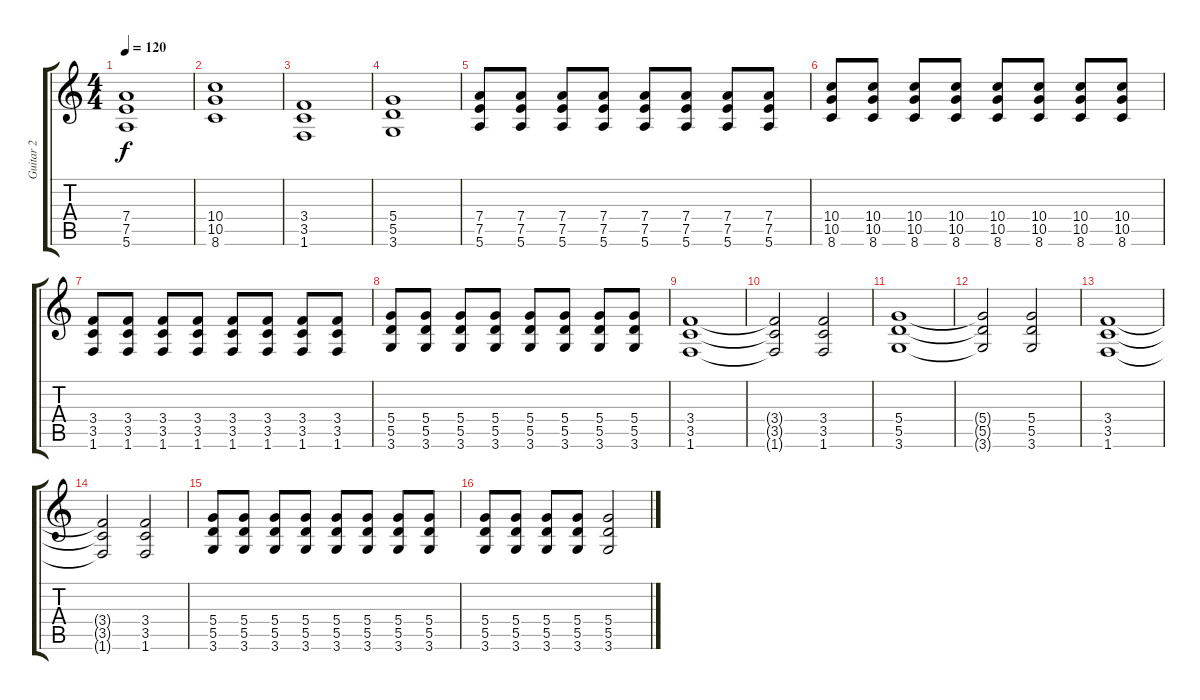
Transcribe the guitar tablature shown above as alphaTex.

\track ("Guitar 2" "Guitar 2") {instrument distortionguitar}
\staff {score tabs}
\tuning (E4 B3 G3 D3 A2 E2) {hide}
\ts (4 4)
\tempo 120
\clef g2
\ks c
(7.4 7.5 5.6).1{dy f} |
(10.4 10.5 8.6).1 |
(3.4 3.5 1.6).1 |
(5.4 5.5 3.6).1 |
(7.4 7.5 5.6).8 (7.4 7.5 5.6).8 (7.4 7.5 5.6).8 (7.4 7.5 5.6).8 (7.4 7.5 5.6).8 (7.4 7.5 5.6).8 (7.4 7.5 5.6).8 (7.4 7.5 5.6).8 |
(10.4 10.5 8.6).8 (10.4 10.5 8.6).8 (10.4 10.5 8.6).8 (10.4 10.5 8.6).8 (10.4 10.5 8.6).8 (10.4 10.5 8.6).8 (10.4 10.5 8.6).8 (10.4 10.5 8.6).8 |
(3.4 3.5 1.6).8 (3.4 3.5 1.6).8 (3.4 3.5 1.6).8 (3.4 3.5 1.6).8 (3.4 3.5 1.6).8 (3.4 3.5 1.6).8 (3.4 3.5 1.6).8 (3.4 3.5 1.6).8 |
(5.4 5.5 3.6).8 (5.4 5.5 3.6).8 (5.4 5.5 3.6).8 (5.4 5.5 3.6).8 (5.4 5.5 3.6).8 (5.4 5.5 3.6).8 (5.4 5.5 3.6).8 (5.4 5.5 3.6).8 |
(3.4 3.5 1.6).1 |
(3.4{t} 3.5{t} 1.6{t}).2 (3.4 3.5 1.6).2 |
(5.4 5.5 3.6).1 |
(5.4{t} 5.5{t} 3.6{t}).2 (5.4 5.5 3.6).2 |
(3.4 3.5 1.6).1 |
(3.4{t} 3.5{t} 1.6{t}).2 (3.4 3.5 1.6).2 |
(5.4 5.5 3.6).8 (5.4 5.5 3.6).8 (5.4 5.5 3.6).8 (5.4 5.5 3.6).8 (5.4 5.5 3.6).8 (5.4 5.5 3.6).8 (5.4 5.5 3.6).8 (5.4 5.5 3.6).8 |
(5.4 5.5 3.6).8 (5.4 5.5 3.6).8 (5.4 5.5 3.6).8 (5.4 5.5 3.6).8 (5.4 5.5 3.6).2
